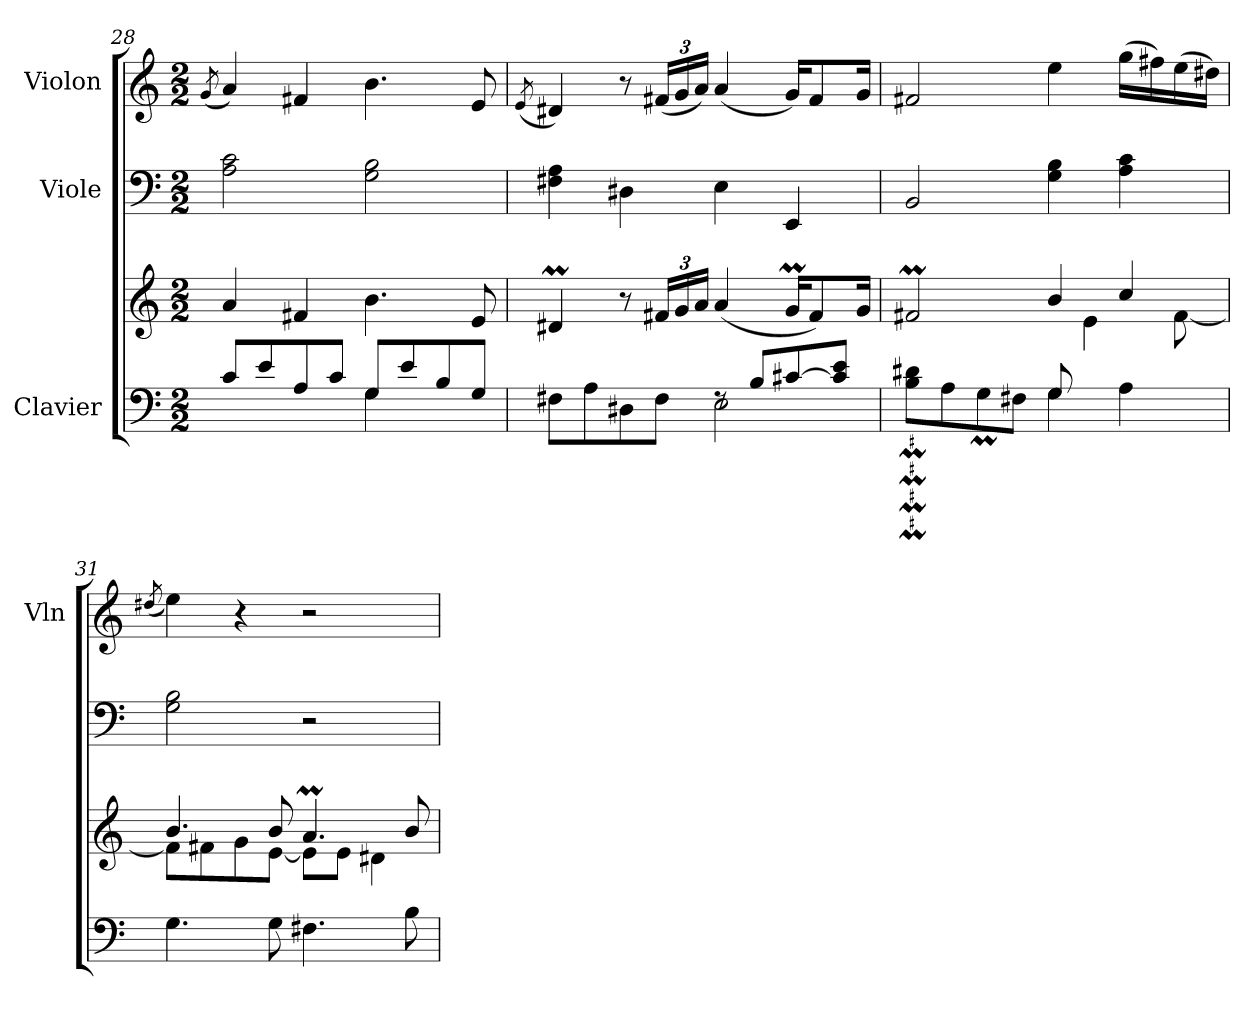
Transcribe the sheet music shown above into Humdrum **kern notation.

**kern	**kern	**kern	**kern
*part3	*part3	*part2	*part1
*staff4	*staff3	*staff2	*staff1
*I"Clavier	*	*I"Viole	*I"Violon
*	*	*	*I'Vln
*clefF4	*clefG2	*clefF4	*clefG2
*k[]	*k[]	*k[]	*k[]
*M2/2	*M2/2	*M2/2	*M2/2
=28	=28	=28	=28
.	.	.	(<8qg/
*^	*	*	*
8c/L	2ryy	4a/	2A\ 2c\	4a/)
8e/	.	.	.	.
8A/	.	4f#X/	.	4f#X/
8c/J	.	.	.	.
8G/L	4G\	4.b\	2G\ 2B\	4.b\
8e/	.	.	.	.
8B/	4ryy	.	.	.
8G/J	.	8e/	.	8e/
=29	=29	=29	=29	=29
.	.	.	.	(<8qe/
8F#X\L	2ryy	4d#Xm/	4F#X\ 4A\	4d#X/)
8A\	.	.	.	.
8D#X\	.	8r	4D#X\	8r
*	*	*Xbrackettup	*	*Xbrackettup
8F#\J	.	24f#X/LL	.	(<24f#X/LL
.	.	24g/	.	24g/
.	.	24a/JJ	.	24a/JJ)
8rF	2E\	(<4a/	4E\	(<4a/
8B/L	.	.	.	.
[8c#X/	.	16gM/KL	4EE/	16g/KL)
.	.	8f#/)	.	8f#/
8c#/] 8e/J	.	.	.	.
.	.	16g/Jk	.	16g/Jk
!!LO:LB:g=z
=30	=30	=30	=30	=30
*	*	*^	*	*
2ryy	8B\M 8d#X\ML	2f#Xm/	2rgyy	2BB/	2f#X/
.	8A\	.	.	.	.
.	8GM\	.	.	.	.
.	8F#X\J	.	.	.	.
8G/	4G\	4b/	8ryy	4G\ 4B\	4ee\
4.ryy	.	.	4e\	.	.
.	4A\	4cc/	.	4A\ 4c\	(>16gg\LL
.	.	.	.	.	16ff#X\)
.	.	.	[8f#\	.	(>16ee\
.	.	.	.	.	16dd#X\JJ)
*v	*v	*	*	*	*
=31	=31	=31	=31	=31
.	.	.	.	(<8qdd#X/
4.G\	4.b/	8f#\L]	2G\ 2B\	4ee\)
.	.	8f#X\	.	.
.	.	8g\	.	4r
8G\	8b/	[8e\J	.	.
4.F#X\	4.aM/	8e\L]	2r	2r
.	.	8e\J	.	.
.	.	4d#X\	.	.
8B\	8b/	.	.	.
*	*v	*v	*	*
=	=	=	=
*-	*-	*-	*-
